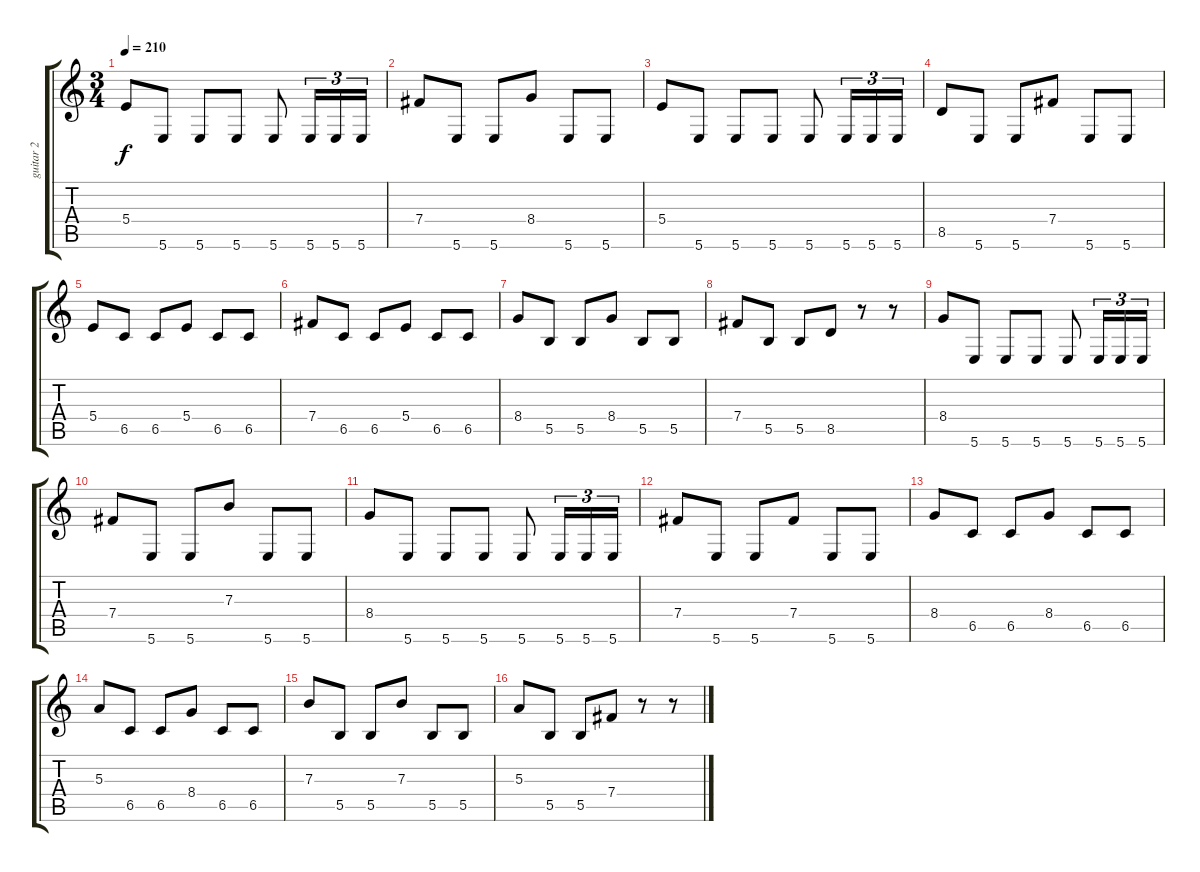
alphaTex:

\track ("guitar 2" "guitar 2") {instrument distortionguitar}
\staff {score tabs}
\tuning (Db4 Ab3 E3 B2 Gb2 B1) {hide}
\ts (3 4)
\tempo 200
\tempo 210
\clef g2
\ks c
5.4.8{dy f} 5.6.8 5.6.8 5.6.8 5.6.8 5.6.16{tu (3 2)} 5.6.16{tu (3 2)} 5.6.16{tu (3 2)} |
7.4.8 5.6.8 5.6.8 8.4.8 5.6.8 5.6.8 |
5.4.8 5.6.8 5.6.8 5.6.8 5.6.8 5.6.16{tu (3 2)} 5.6.16{tu (3 2)} 5.6.16{tu (3 2)} |
8.5.8 5.6.8 5.6.8 7.4.8 5.6.8 5.6.8 |
5.4.8 6.5.8 6.5.8 5.4.8 6.5.8 6.5.8 |
7.4.8 6.5.8 6.5.8 5.4.8 6.5.8 6.5.8 |
8.4.8 5.5.8 5.5.8 8.4.8 5.5.8 5.5.8 |
7.4.8 5.5.8 5.5.8 8.5.8 r.8 r.8 |
8.4.8 5.6.8 5.6.8 5.6.8 5.6.8 5.6.16{tu (3 2)} 5.6.16{tu (3 2)} 5.6.16{tu (3 2)} |
7.4.8 5.6.8 5.6.8 7.3.8 5.6.8 5.6.8 |
8.4.8 5.6.8 5.6.8 5.6.8 5.6.8 5.6.16{tu (3 2)} 5.6.16{tu (3 2)} 5.6.16{tu (3 2)} |
7.4.8 5.6.8 5.6.8 7.4.8 5.6.8 5.6.8 |
8.4.8 6.5.8 6.5.8 8.4.8 6.5.8 6.5.8 |
5.3.8 6.5.8 6.5.8 8.4.8 6.5.8 6.5.8 |
7.3.8 5.5.8 5.5.8 7.3.8 5.5.8 5.5.8 |
5.3.8 5.5.8 5.5.8 7.4.8 r.8 r.8
